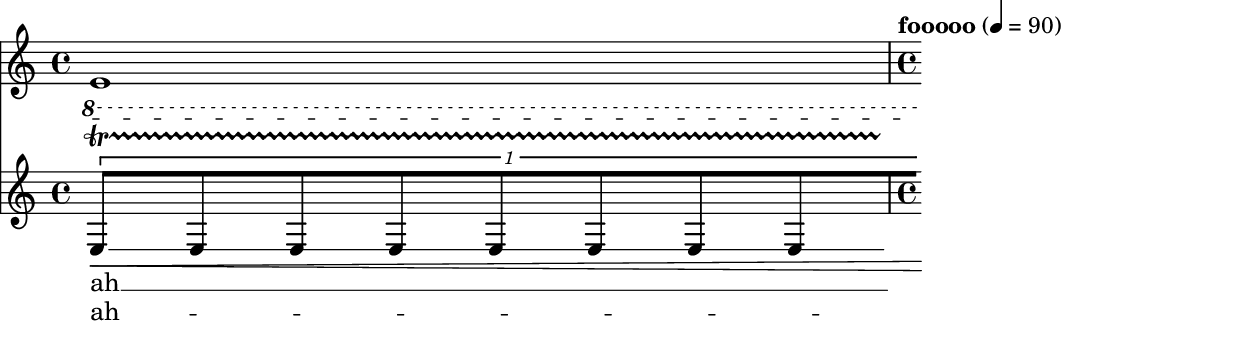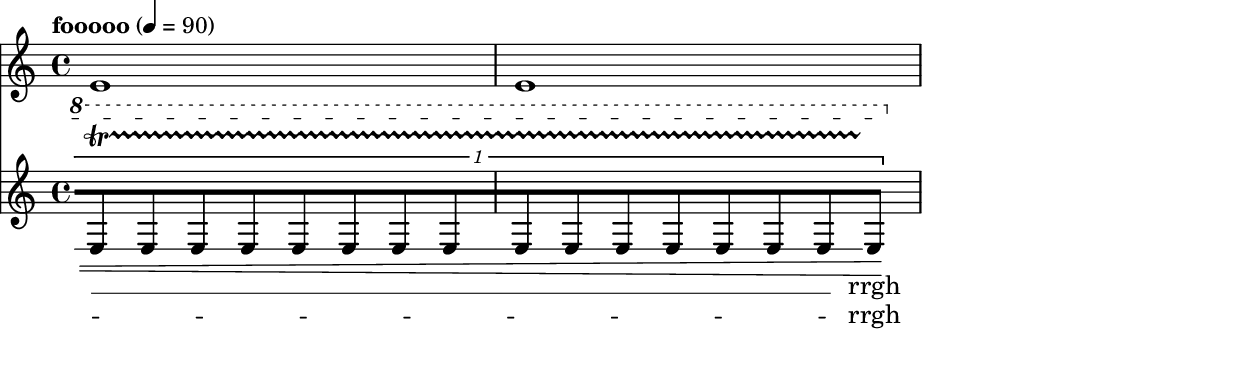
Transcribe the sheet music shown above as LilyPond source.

%% Generated by lilypond-book.py
%% Options: [exampleindent=10.16\mm,indent=0\mm,line-width=160\mm]
\include "lilypond-book-preamble.ly"


% ****************************************************************
% Start cut-&-pastable-section
% ****************************************************************



\paper {
  indent = 0\mm
  line-width = 160\mm
  % offset the left padding, also add 1mm as lilypond creates cropped
  % images with a little space on the right
  line-width = #(- line-width (* mm  3.000000) (* mm 1))
}

\layout {
  
}





% ****************************************************************
% ly snippet:
% ****************************************************************
\sourcefilename "/home/karlin/lilypond-git/input/regression/metronome-mark-broken-bound.ly"
\sourcefileline 0
\version "2.17.11"

\header {
texidoc = "A @code{MetronomeMark}, @code{RehearsalMark} and @code{BarNumber}
should not effect the starting point of spanners.
"
}

<<
 \new Staff {
   e'1 \time 4/4 \break |
   \tempo \markup { "fooooo" } 4 = 90
   e'1 |
   e'1 |
 }

 \new Staff {
   \override Score.MetronomeMark.break-visibility = #all-visible
   \override TupletBracket.breakable = ##t
   \override Beam.breakable = ##t
   \override Glissando.breakable = ##t

   \ottava #1 \tuplet 1/1 { e'8\<\startTextSpan\startTrillSpan\glissando
     [ \override NoteColumn.glissando-skip = ##t\repeat unfold 22 e'8
       \revert NoteColumn.glissando-skip e'8\!\stopTextSpan\stopTrillSpan ] } |
 }
 \addlyrics { ah __ \repeat unfold 21 { \skip 4 } _ rrgh }
 \addlyrics { ah --  \repeat unfold 21 { \skip 4 } _ rrgh }
>>

\layout {
 \context {
   \Voice
   \remove "Forbid_line_break_engraver"
 }
}



% ****************************************************************
% end ly snippet
% ****************************************************************
